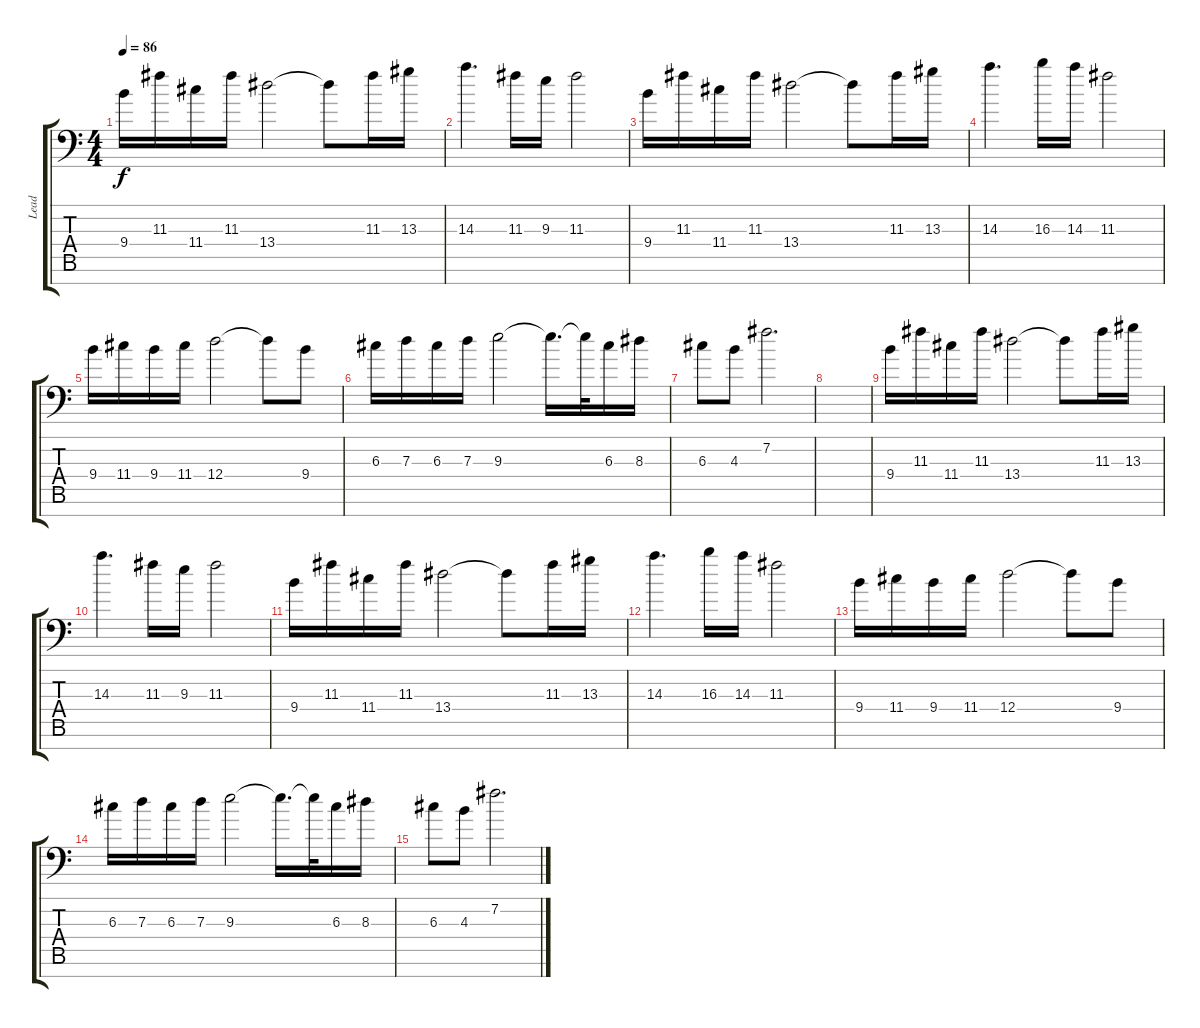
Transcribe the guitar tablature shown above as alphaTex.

\track ("Lead" "Lead") {instrument electricguitarjazz}
\staff {score tabs}
\tuning (E4 B3 G3 D3 A2 E2 A1) {hide}
\ts (4 4)
\tempo 86
\clef f4
\ks c
9.4.16{dy f balance 8} 11.3.16 11.4.16 11.3.16 13.4.2 13.4{t}.8 11.3.16 13.3.16 |
14.3.4{d} 11.3.16 9.3.16 11.3.2 |
9.4.16 11.3.16 11.4.16 11.3.16 13.4.2 13.4{t}.8 11.3.16 13.3.16 |
14.3.4{d} 16.3.16 14.3.16 11.3.2 |
9.4.16 11.4.16 9.4.16 11.4.16 12.4.2 12.4{t}.8 9.4.8 |
6.3.16 7.3.16 6.3.16 7.3.16 9.3.2 9.3{t}.16{d} 9.3{t}.32 6.3.16 8.3.16 |
6.3.8 4.3.8 7.2.2{d} |
|
9.4.16{balance 8} 11.3.16 11.4.16 11.3.16 13.4.2 13.4{t}.8 11.3.16 13.3.16 |
14.3.4{d} 11.3.16 9.3.16 11.3.2 |
9.4.16 11.3.16 11.4.16 11.3.16 13.4.2 13.4{t}.8 11.3.16 13.3.16 |
14.3.4{d} 16.3.16 14.3.16 11.3.2 |
9.4.16 11.4.16 9.4.16 11.4.16 12.4.2 12.4{t}.8 9.4.8 |
6.3.16 7.3.16 6.3.16 7.3.16 9.3.2 9.3{t}.16{d} 9.3{t}.32 6.3.16 8.3.16 |
6.3.8 4.3.8 7.2.2{d}
